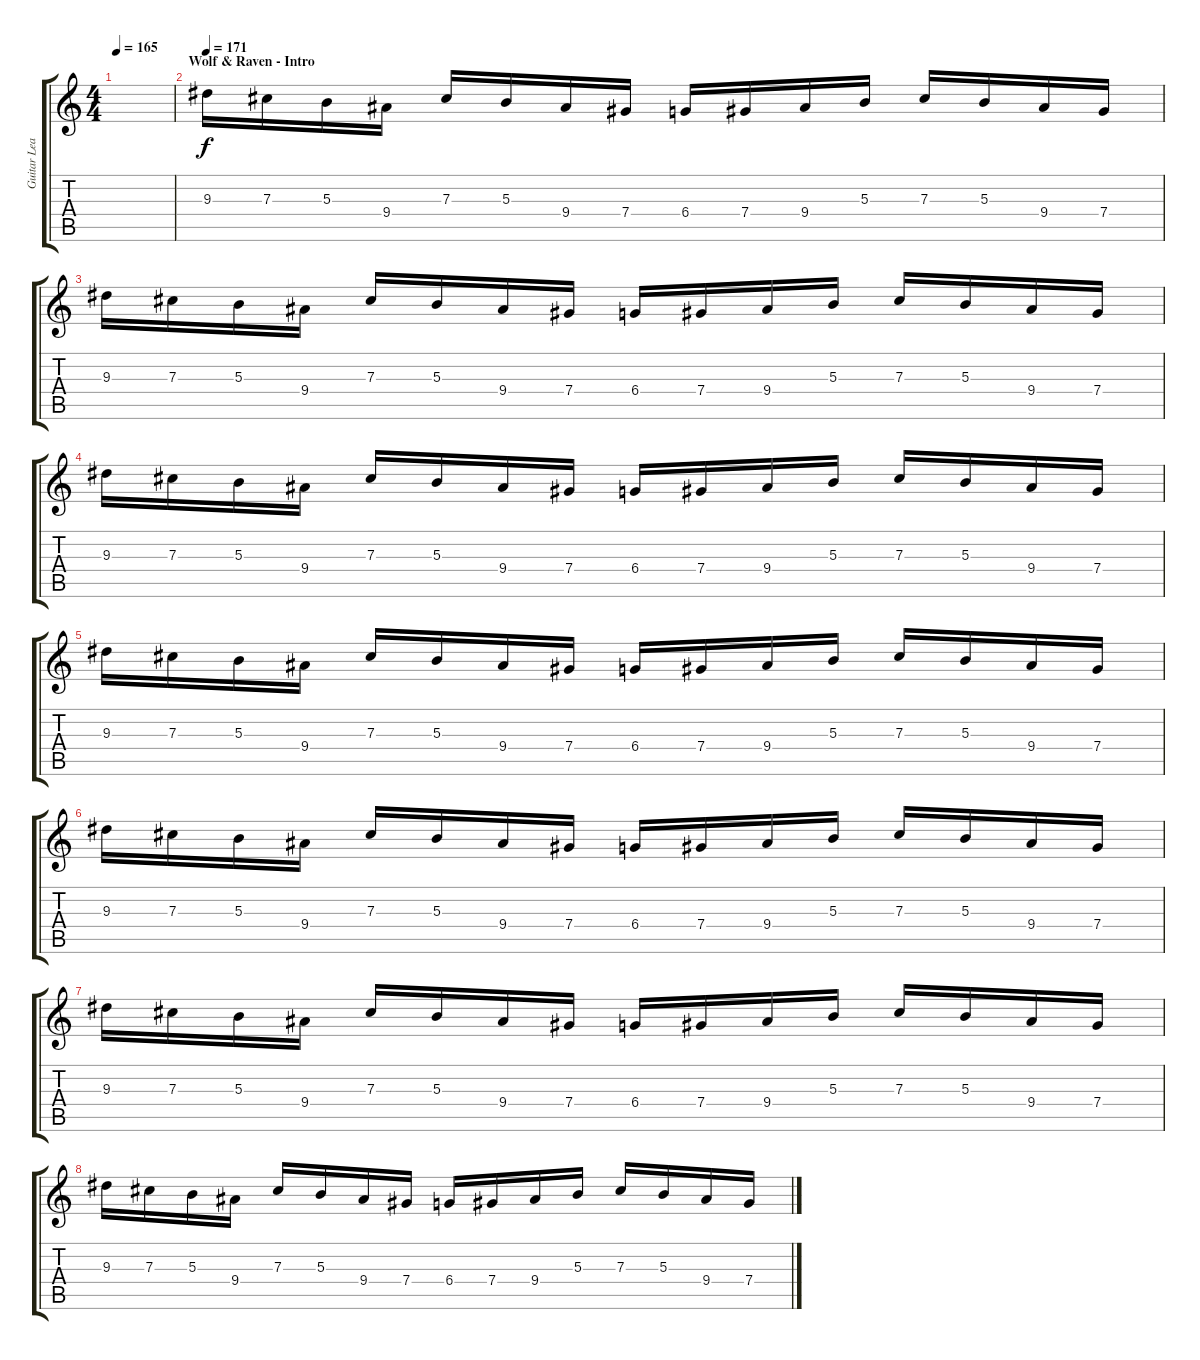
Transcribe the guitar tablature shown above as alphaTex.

\track ("Guitar Lead" "Guitar Lea") {instrument distortionguitar}
\staff {score tabs}
\tuning (Eb4 Bb3 Gb3 Db3 Ab2 Eb2) {hide}
\ts (4 4)
\tempo 165
\clef g2
\ks c
|
\section ("" "Wolf & Raven - Intro")
\tempo 171
9.3.16 7.3.16 5.3.16 9.4.16 7.3.16 5.3.16 9.4.16 7.4.16 6.4.16 7.4.16 9.4.16 5.3.16 7.3.16 5.3.16 9.4.16 7.4.16 |
9.3.16 7.3.16 5.3.16 9.4.16 7.3.16 5.3.16 9.4.16 7.4.16 6.4.16 7.4.16 9.4.16 5.3.16 7.3.16 5.3.16 9.4.16 7.4.16 |
9.3.16 7.3.16 5.3.16 9.4.16 7.3.16 5.3.16 9.4.16 7.4.16 6.4.16 7.4.16 9.4.16 5.3.16 7.3.16 5.3.16 9.4.16 7.4.16 |
9.3.16 7.3.16 5.3.16 9.4.16 7.3.16 5.3.16 9.4.16 7.4.16 6.4.16 7.4.16 9.4.16 5.3.16 7.3.16 5.3.16 9.4.16 7.4.16 |
9.3.16 7.3.16 5.3.16 9.4.16 7.3.16 5.3.16 9.4.16 7.4.16 6.4.16 7.4.16 9.4.16 5.3.16 7.3.16 5.3.16 9.4.16 7.4.16 |
9.3.16 7.3.16 5.3.16 9.4.16 7.3.16 5.3.16 9.4.16 7.4.16 6.4.16 7.4.16 9.4.16 5.3.16 7.3.16 5.3.16 9.4.16 7.4.16 |
9.3.16 7.3.16 5.3.16 9.4.16 7.3.16 5.3.16 9.4.16 7.4.16 6.4.16 7.4.16 9.4.16 5.3.16 7.3.16 5.3.16 9.4.16 7.4.16
